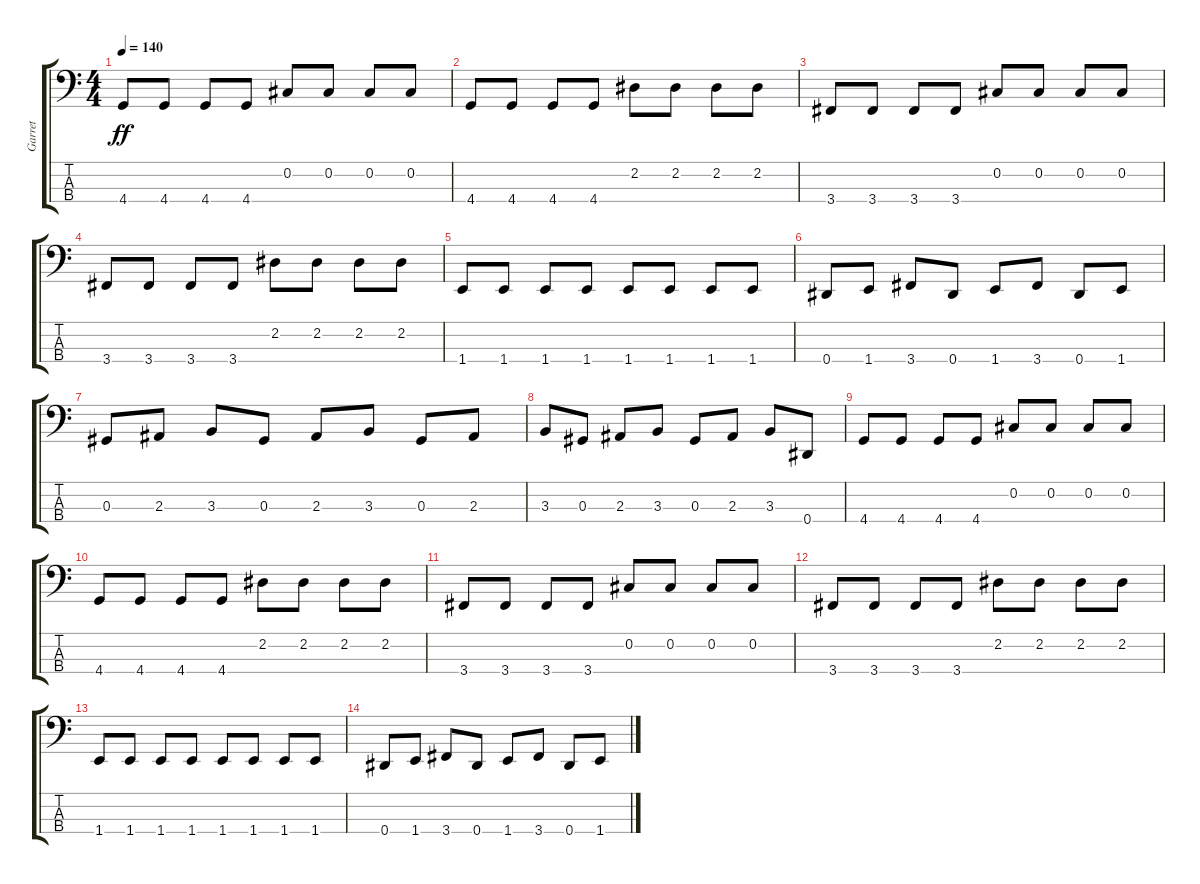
\track ("Garret" "Garret") {instrument electricbassfinger}
\staff {score tabs}
\tuning (Gb2 Db2 Ab1 Eb1) {hide}
\ts (4 4)
\tempo 140
\clef f4
\ks c
4.4.8{dy ff} 4.4.8 4.4.8 4.4.8 0.2.8 0.2.8 0.2.8 0.2.8 |
4.4.8 4.4.8 4.4.8 4.4.8 2.2.8 2.2.8 2.2.8 2.2.8 |
3.4.8 3.4.8 3.4.8 3.4.8 0.2.8 0.2.8 0.2.8 0.2.8 |
3.4.8 3.4.8 3.4.8 3.4.8 2.2.8 2.2.8 2.2.8 2.2.8 |
1.4.8 1.4.8 1.4.8 1.4.8 1.4.8 1.4.8 1.4.8 1.4.8 |
0.4.8 1.4.8 3.4.8 0.4.8 1.4.8 3.4.8 0.4.8 1.4.8 |
0.3.8 2.3.8 3.3.8 0.3.8 2.3.8 3.3.8 0.3.8 2.3.8 |
3.3.8 0.3.8 2.3.8 3.3.8 0.3.8 2.3.8 3.3.8 0.4.8 |
4.4.8 4.4.8 4.4.8 4.4.8 0.2.8 0.2.8 0.2.8 0.2.8 |
4.4.8 4.4.8 4.4.8 4.4.8 2.2.8 2.2.8 2.2.8 2.2.8 |
3.4.8 3.4.8 3.4.8 3.4.8 0.2.8 0.2.8 0.2.8 0.2.8 |
3.4.8 3.4.8 3.4.8 3.4.8 2.2.8 2.2.8 2.2.8 2.2.8 |
1.4.8 1.4.8 1.4.8 1.4.8 1.4.8 1.4.8 1.4.8 1.4.8 |
0.4.8 1.4.8 3.4.8 0.4.8 1.4.8 3.4.8 0.4.8 1.4.8
